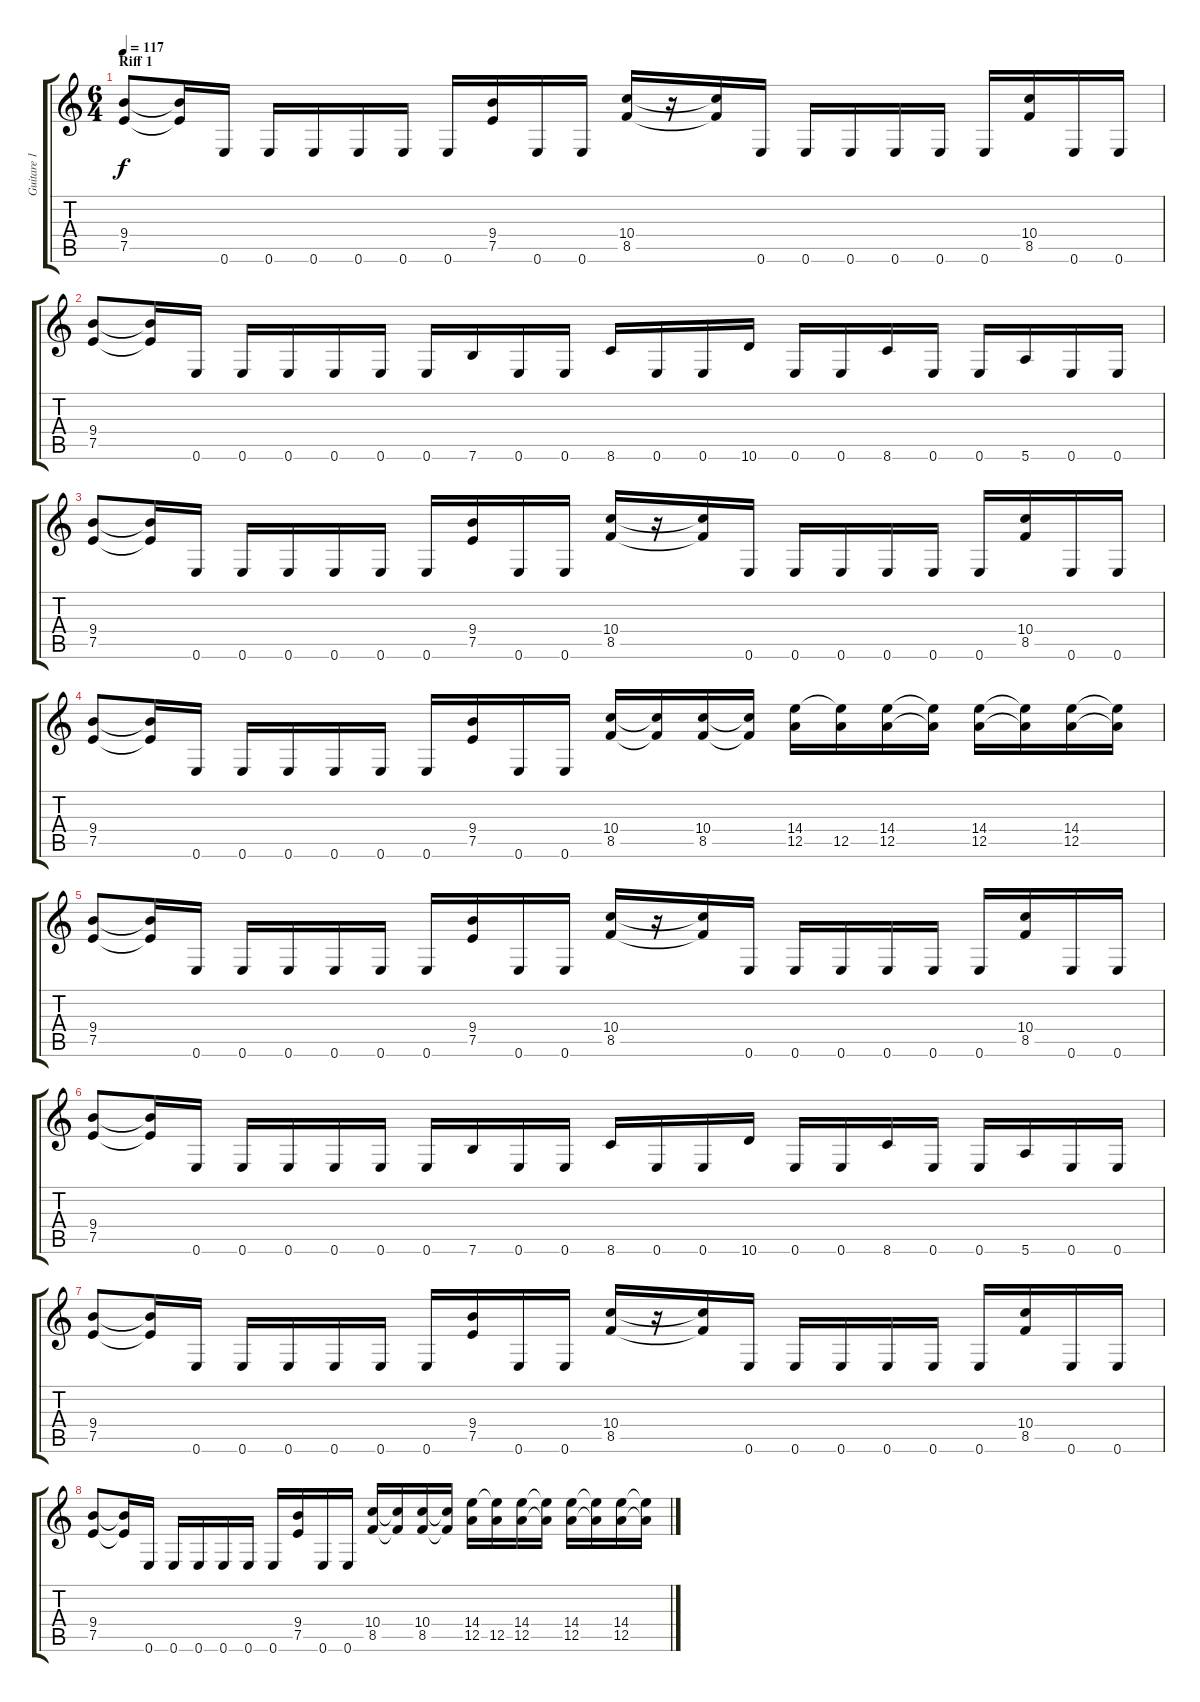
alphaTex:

\track ("Guitare 1" "Guitare 1") {instrument distortionguitar}
\staff {score tabs}
\tuning (E4 B3 G3 D3 A2 E2) {hide}
\ts (6 4)
\section ("" "Riff 1 ")
\tempo 117
\clef g2
\ks c
(9.4 7.5).8{dy f instrument distortionguitar} (9.4{t} 7.5{t}).16 0.6.16 0.6.16 0.6.16 0.6.16 0.6.16 0.6.16 (9.4 7.5).16 0.6.16 0.6.16 (10.4 8.5).16 r.16 (10.4{t} 8.5{t}).16 0.6.16 0.6.16 0.6.16 0.6.16 0.6.16 0.6.16 (10.4 8.5).16 0.6.16 0.6.16 |
(9.4 7.5).8 (9.4{t} 7.5{t}).16 0.6.16 0.6.16 0.6.16 0.6.16 0.6.16 0.6.16 7.6.16 0.6.16 0.6.16 8.6.16 0.6.16 0.6.16 10.6.16 0.6.16 0.6.16 8.6.16 0.6.16 0.6.16 5.6.16 0.6.16 0.6.16 |
(9.4 7.5).8 (9.4{t} 7.5{t}).16 0.6.16 0.6.16 0.6.16 0.6.16 0.6.16 0.6.16 (9.4 7.5).16 0.6.16 0.6.16 (10.4 8.5).16 r.16 (10.4{t} 8.5{t}).16 0.6.16 0.6.16 0.6.16 0.6.16 0.6.16 0.6.16 (10.4 8.5).16 0.6.16 0.6.16 |
(9.4 7.5).8 (9.4{t} 7.5{t}).16 0.6.16 0.6.16 0.6.16 0.6.16 0.6.16 0.6.16 (9.4 7.5).16 0.6.16 0.6.16 (10.4 8.5).16 (10.4{t} 8.5{t}).16 (10.4 8.5).16 (10.4{t} 8.5{t}).16 (14.4 12.5).16 (14.4{t} 12.5).16 (14.4 12.5).16 (14.4{t} 12.5{t}).16 (14.4 12.5).16 (14.4{t} 12.5{t}).16 (14.4 12.5).16 (14.4{t} 12.5{t}).16 |
(9.4 7.5).8 (9.4{t} 7.5{t}).16 0.6.16 0.6.16 0.6.16 0.6.16 0.6.16 0.6.16 (9.4 7.5).16 0.6.16 0.6.16 (10.4 8.5).16 r.16 (10.4{t} 8.5{t}).16 0.6.16 0.6.16 0.6.16 0.6.16 0.6.16 0.6.16 (10.4 8.5).16 0.6.16 0.6.16 |
(9.4 7.5).8 (9.4{t} 7.5{t}).16 0.6.16 0.6.16 0.6.16 0.6.16 0.6.16 0.6.16 7.6.16 0.6.16 0.6.16 8.6.16 0.6.16 0.6.16 10.6.16 0.6.16 0.6.16 8.6.16 0.6.16 0.6.16 5.6.16 0.6.16 0.6.16 |
(9.4 7.5).8 (9.4{t} 7.5{t}).16 0.6.16 0.6.16 0.6.16 0.6.16 0.6.16 0.6.16 (9.4 7.5).16 0.6.16 0.6.16 (10.4 8.5).16 r.16 (10.4{t} 8.5{t}).16 0.6.16 0.6.16 0.6.16 0.6.16 0.6.16 0.6.16 (10.4 8.5).16 0.6.16 0.6.16 |
(9.4 7.5).8 (9.4{t} 7.5{t}).16 0.6.16 0.6.16 0.6.16 0.6.16 0.6.16 0.6.16 (9.4 7.5).16 0.6.16 0.6.16 (10.4 8.5).16 (10.4{t} 8.5{t}).16 (10.4 8.5).16 (10.4{t} 8.5{t}).16 (14.4 12.5).16 (14.4{t} 12.5).16 (14.4 12.5).16 (14.4{t} 12.5{t}).16 (14.4 12.5).16 (14.4{t} 12.5{t}).16 (14.4 12.5).16 (14.4{t} 12.5{t}).16
